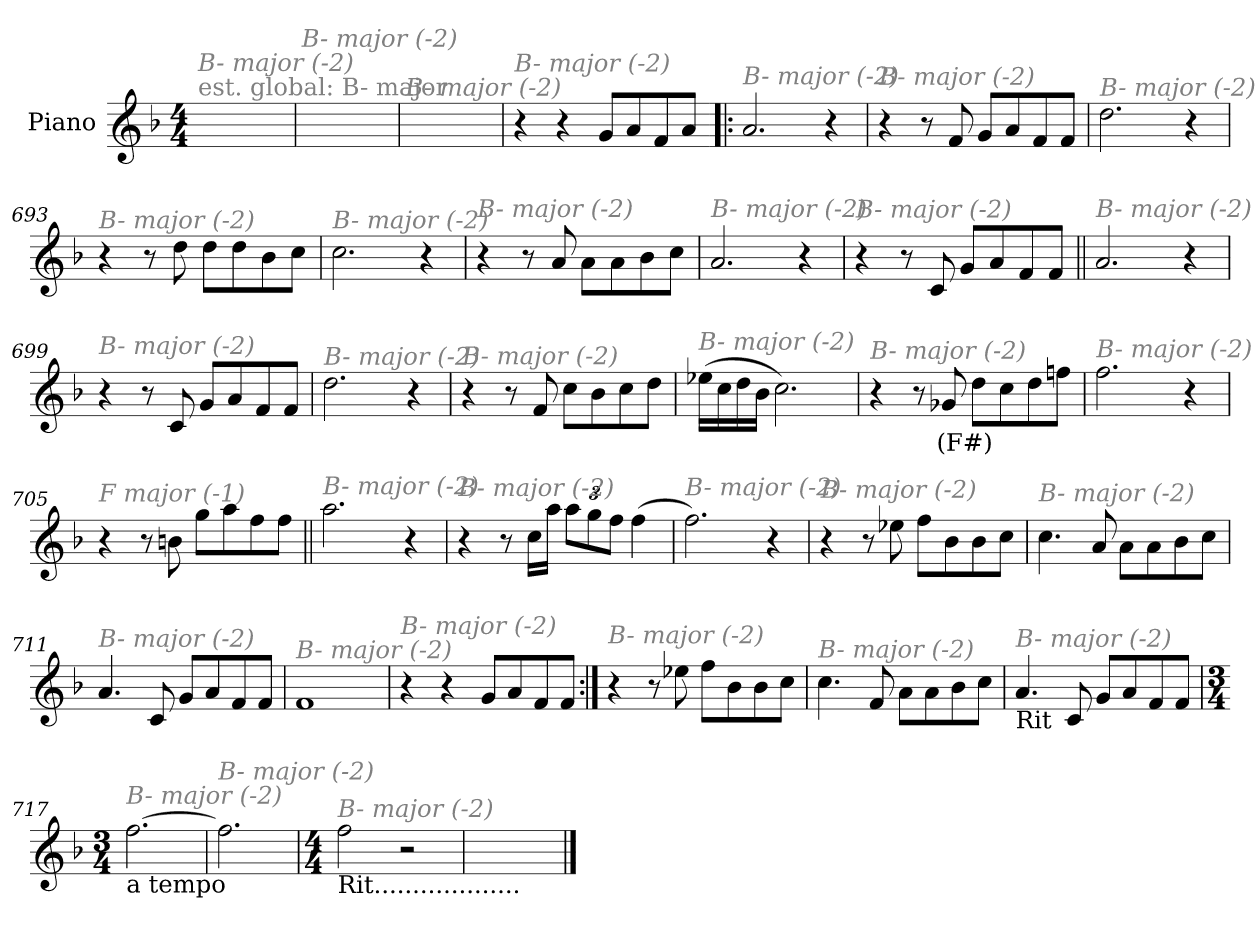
**kern	**text
*part1	*part1
*staff1	*staff1
*I"Piano	*
*I'Pno.	*
*clefG2	*
*k[b-]	*
*M4/4	*
=1	=1
!LO:TX:a:color=#808080:t=est. global&colon; B- major	!
!LO:TX:i:color=#808080:t=B- major (-2)	!
1ryy	.
=687	=687
!LO:TX:i:color=#808080:t=B- major (-2)	!
1ryy	.
=688	=688
!LO:TX:i:color=#808080:t=B- major (-2)	!
1ryy	.
=689	=689
!LO:TX:i:color=#808080:t=B- major (-2)	!
4r	.
4r	.
8g/L	.
8a/	.
8f/	.
8a/J	.
!!LO:LB:g=z
=690!|:	=690!|:
!LO:TX:i:color=#808080:t=B- major (-2)	!
2.a/	.
4r	.
=691	=691
!LO:TX:i:color=#808080:t=B- major (-2)	!
4r	.
8r	.
8f!/	.
8g/L	.
8a/	.
8f/	.
8f/J	.
=692	=692
!LO:TX:i:color=#808080:t=B- major (-2)	!
2.dd\	.
4r	.
=693	=693
!LO:TX:i:color=#808080:t=B- major (-2)	!
4r	.
8r	.
8dd\	.
8dd\L	.
8dd\	.
8b-\	.
8cc\J	.
!!LO:LB:g=z
=694	=694
!LO:TX:i:color=#808080:t=B- major (-2)	!
2.cc\	.
4r	.
=695	=695
!LO:TX:i:color=#808080:t=B- major (-2)	!
4r	.
8r	.
8a/	.
8a\L	.
8a\	.
8b-\	.
8cc\J	.
=696	=696
!LO:TX:i:color=#808080:t=B- major (-2)	!
2.a/	.
4r	.
=697	=697
!LO:TX:i:color=#808080:t=B- major (-2)	!
4r	.
8r	.
8c/	.
8g/L	.
8a/	.
8f/	.
8f/J	.
!!LO:LB:g=z
=698||	=698||
!LO:TX:i:color=#808080:t=B- major (-2)	!
2.a/	.
4r	.
=699	=699
!LO:TX:i:color=#808080:t=B- major (-2)	!
4r	.
8r	.
8c/	.
8g/L	.
8a/	.
8f/	.
8f/J	.
=700	=700
!LO:TX:i:color=#808080:t=B- major (-2)	!
2.dd\	.
4r	.
=701	=701
!LO:TX:i:color=#808080:t=B- major (-2)	!
4r	.
8r	.
8f/	.
8cc\L	.
8b-\	.
8cc\	.
8dd\J	.
!!LO:LB:g=z
=702	=702
!LO:TX:i:color=#808080:t=B- major (-2)	!
(>16ee-X\LL	.
16cc\	.
16dd\	.
16b-\JJ	.
2.cc\)	.
=703	=703
!LO:TX:i:color=#808080:t=B- major (-2)	!
4r	.
8r	.
8g-Xi/	(F#)
8dd\L	.
8cc\	.
8dd\	.
8ffn\J	.
=704	=704
!LO:TX:i:color=#808080:t=B- major (-2)	!
2.ff\	.
4r	.
=705	=705
!LO:TX:i:color=#808080:t=F major (-1)	!
4r	.
8r	.
8bn\	.
8gg\L	.
8aa\	.
8ff\	.
8ff\J	.
!!LO:LB:g=z
=706||	=706||
!LO:TX:i:color=#808080:t=B- major (-2)	!
2.aa\	.
4r	.
=707	=707
!LO:TX:i:color=#808080:t=B- major (-2)	!
4r	.
8r	.
16cc\LL	.
16aa\JJ	.
*Xbrackettup	*
12aa\L	.
12gg\	.
12ff\J	.
(>4ff\	.
=708	=708
!LO:TX:i:color=#808080:t=B- major (-2)	!
2.ff\)	.
4r	.
=709	=709
!LO:TX:i:color=#808080:t=B- major (-2)	!
4r	.
8r	.
8ee-X\	.
8ff\L	.
8b-\	.
8b-\	.
8cc\J	.
!!LO:LB:g=z
=710	=710
!LO:TX:i:color=#808080:t=B- major (-2)	!
4.cc\	.
8a/	.
8a\L	.
8a\	.
8b-\	.
8cc\J	.
=711	=711
!LO:TX:i:color=#808080:t=B- major (-2)	!
4.a/	.
8c/	.
8g/L	.
8a/	.
8f/	.
8f/J	.
=712	=712
!LO:TX:i:color=#808080:t=B- major (-2)	!
1f	.
=713	=713
!LO:TX:i:color=#808080:t=B- major (-2)	!
4r	.
4r	.
8g/L	.
8a/	.
8f/	.
8f/J	.
!!LO:LB:g=z
=714:|!	=714:|!
!LO:TX:i:color=#808080:t=B- major (-2)	!
4r	.
8r	.
8ee-X\	.
8ff\L	.
8b-\	.
8b-\	.
8cc\J	.
=715	=715
!LO:TX:i:color=#808080:t=B- major (-2)	!
4.cc\	.
8f/	.
8a\L	.
8a\	.
8b-\	.
8cc\J	.
=716	=716
!LO:TX:b:t=Rit	!
!LO:TX:i:color=#808080:t=B- major (-2)	!
4.a/	.
8c/	.
8g/L	.
8a/	.
8f/	.
8f/J	.
=717	=717
*M3/4	*
!LO:TX:b:t=a tempo	!
!LO:TX:i:color=#808080:t=B- major (-2)	!
[2.ff\	.
=718	=718
!LO:TX:i:color=#808080:t=B- major (-2)	!
2.ff\]	.
=719	=719
*M4/4	*
!LO:TX:b:t=Rit...................	!
!LO:TX:i:color=#808080:t=B- major (-2)	!
2ff\	.
2r	.
!!LO:LB:g=z
=720	=720
1ryy	.
==	==
*-	*-
